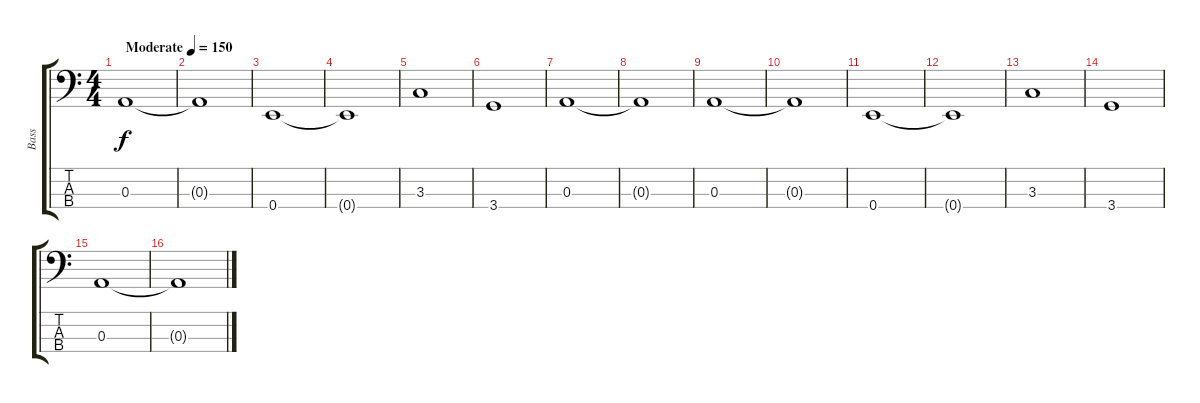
\track ("Bass" "Bass") {instrument electricbassfinger}
\staff {score tabs}
\tuning (G2 D2 A1 E1) {hide}
\ts (4 4)
\tempo (150 "Moderate")
\clef f4
\ks c
0.3.1{dy f instrument electricbassfinger} |
0.3{t}.1 |
0.4.1 |
0.4{t}.1 |
3.3.1 |
3.4.1 |
0.3.1 |
0.3{t}.1 |
0.3.1 |
0.3{t}.1 |
0.4.1 |
0.4{t}.1 |
3.3.1 |
3.4.1 |
0.3.1 |
0.3{t}.1
